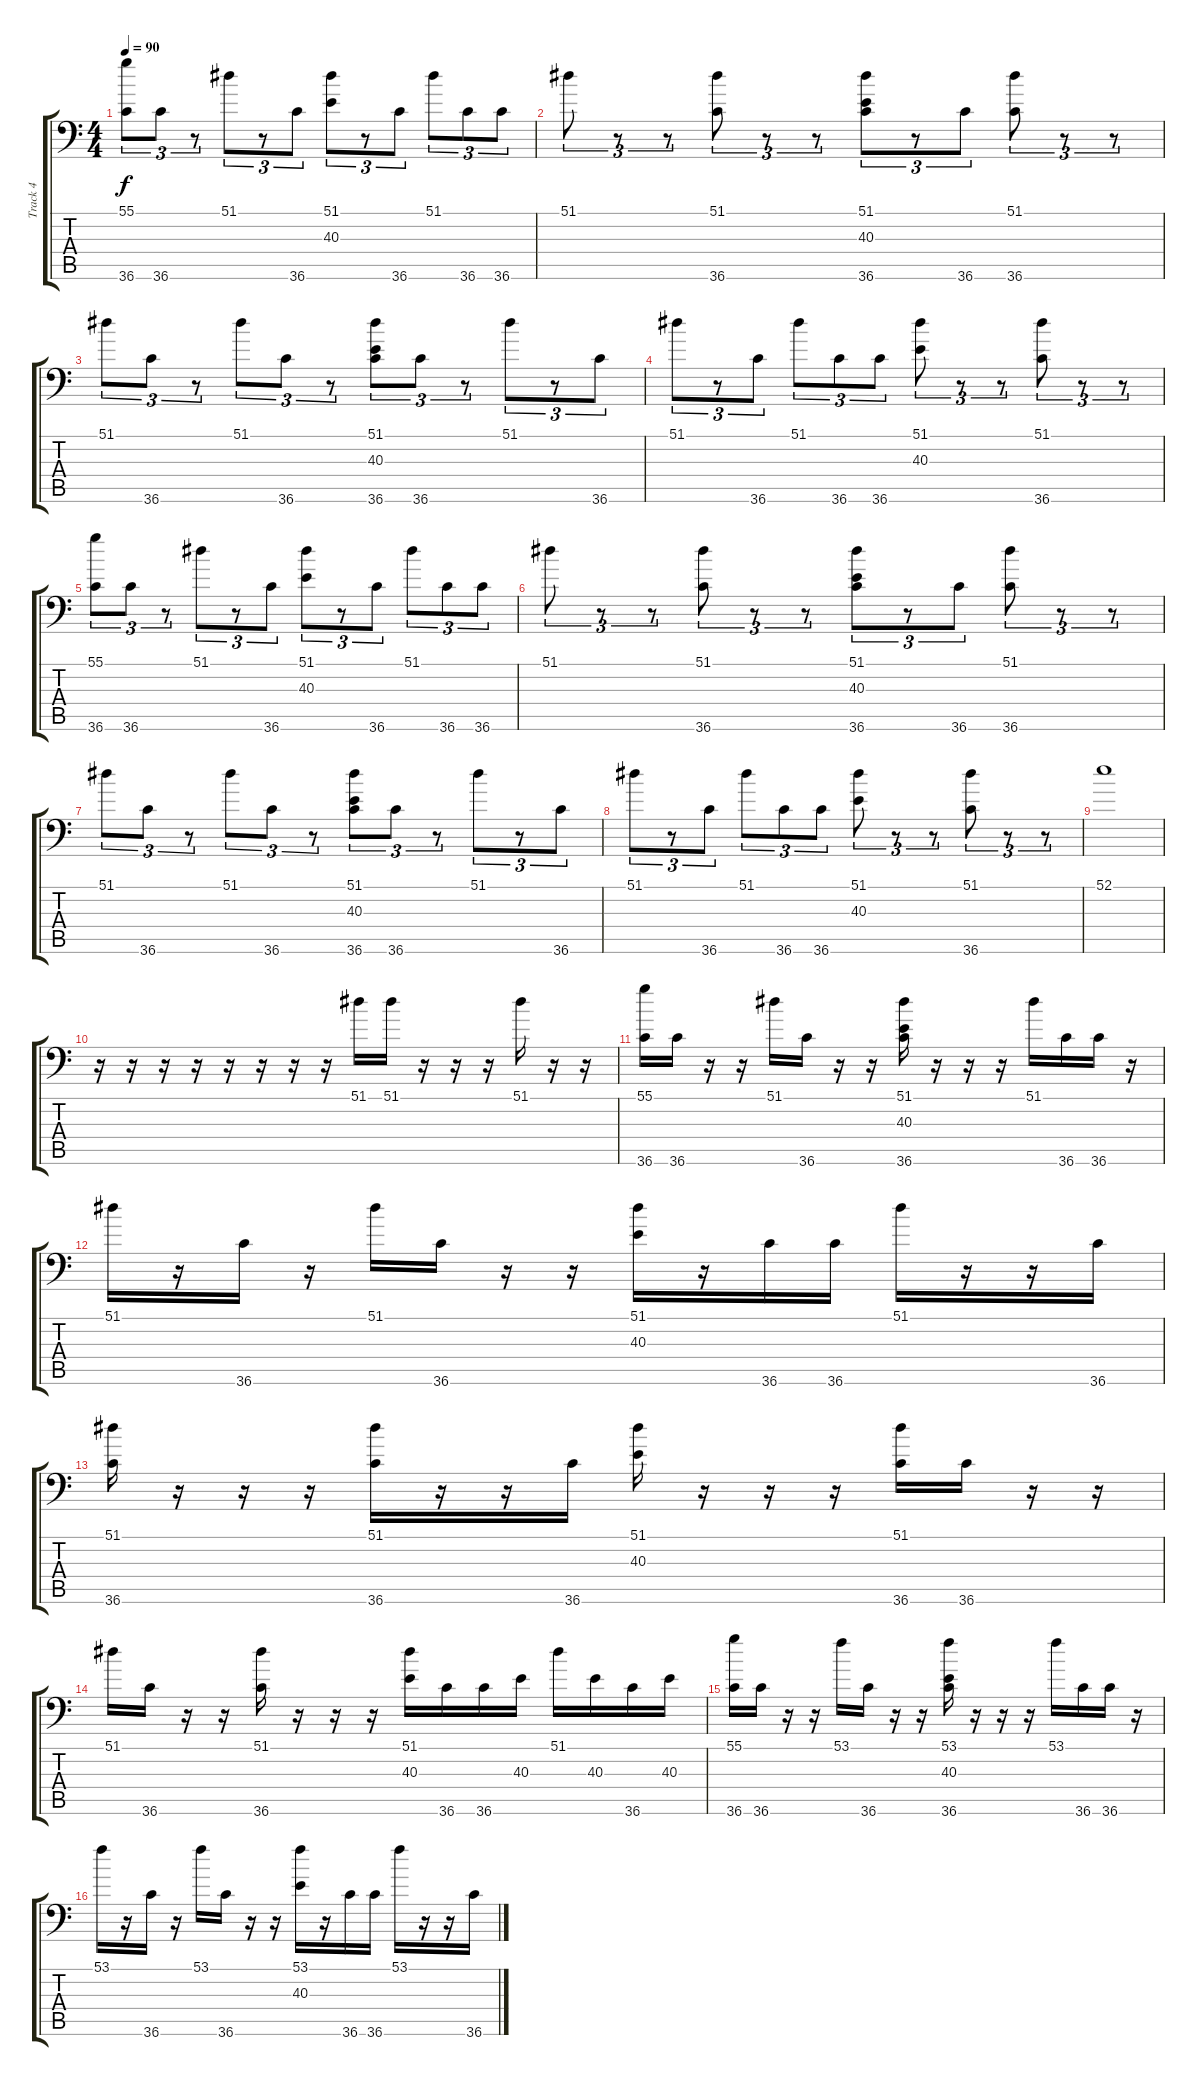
\track ("Track 4" "Track 4") {instrument acousticgrandpiano}
\staff {score tabs}
\tuning (C-1 C-1 C-1 C-1 C-1 C-1) {hide}
\ts (4 4)
\tempo 90
\clef f4
\ks c
(55.1 36.6).8{tu (3 2) dy f} 36.6.8{tu (3 2)} r.8{tu (3 2)} 51.1.8{tu (3 2)} r.8{tu (3 2)} 36.6.8{tu (3 2)} (51.1 40.3).8{tu (3 2)} r.8{tu (3 2)} 36.6.8{tu (3 2)} 51.1.8{tu (3 2)} 36.6.8{tu (3 2)} 36.6.8{tu (3 2)} |
51.1.8{tu (3 2)} r.8{tu (3 2)} r.8{tu (3 2)} (51.1 36.6).8{tu (3 2)} r.8{tu (3 2)} r.8{tu (3 2)} (51.1 40.3 36.6).8{tu (3 2)} r.8{tu (3 2)} 36.6.8{tu (3 2)} (51.1 36.6).8{tu (3 2)} r.8{tu (3 2)} r.8{tu (3 2)} |
51.1.8{tu (3 2)} 36.6.8{tu (3 2)} r.8{tu (3 2)} 51.1.8{tu (3 2)} 36.6.8{tu (3 2)} r.8{tu (3 2)} (51.1 40.3 36.6).8{tu (3 2)} 36.6.8{tu (3 2)} r.8{tu (3 2)} 51.1.8{tu (3 2)} r.8{tu (3 2)} 36.6.8{tu (3 2)} |
51.1.8{tu (3 2)} r.8{tu (3 2)} 36.6.8{tu (3 2)} 51.1.8{tu (3 2)} 36.6.8{tu (3 2)} 36.6.8{tu (3 2)} (51.1 40.3).8{tu (3 2)} r.8{tu (3 2)} r.8{tu (3 2)} (51.1 36.6).8{tu (3 2)} r.8{tu (3 2)} r.8{tu (3 2)} |
(55.1 36.6).8{tu (3 2)} 36.6.8{tu (3 2)} r.8{tu (3 2)} 51.1.8{tu (3 2)} r.8{tu (3 2)} 36.6.8{tu (3 2)} (51.1 40.3).8{tu (3 2)} r.8{tu (3 2)} 36.6.8{tu (3 2)} 51.1.8{tu (3 2)} 36.6.8{tu (3 2)} 36.6.8{tu (3 2)} |
51.1.8{tu (3 2)} r.8{tu (3 2)} r.8{tu (3 2)} (51.1 36.6).8{tu (3 2)} r.8{tu (3 2)} r.8{tu (3 2)} (51.1 40.3 36.6).8{tu (3 2)} r.8{tu (3 2)} 36.6.8{tu (3 2)} (51.1 36.6).8{tu (3 2)} r.8{tu (3 2)} r.8{tu (3 2)} |
51.1.8{tu (3 2)} 36.6.8{tu (3 2)} r.8{tu (3 2)} 51.1.8{tu (3 2)} 36.6.8{tu (3 2)} r.8{tu (3 2)} (51.1 40.3 36.6).8{tu (3 2)} 36.6.8{tu (3 2)} r.8{tu (3 2)} 51.1.8{tu (3 2)} r.8{tu (3 2)} 36.6.8{tu (3 2)} |
51.1.8{tu (3 2)} r.8{tu (3 2)} 36.6.8{tu (3 2)} 51.1.8{tu (3 2)} 36.6.8{tu (3 2)} 36.6.8{tu (3 2)} (51.1 40.3).8{tu (3 2)} r.8{tu (3 2)} r.8{tu (3 2)} (51.1 36.6).8{tu (3 2)} r.8{tu (3 2)} r.8{tu (3 2)} |
52.1.1 |
r.16 r.16 r.16 r.16 r.16 r.16 r.16 r.16 51.1.16 51.1.16 r.16 r.16 r.16 51.1.16 r.16 r.16 |
(55.1 36.6).16 36.6.16 r.16 r.16 51.1.16 36.6.16 r.16 r.16 (51.1 40.3 36.6).16 r.16 r.16 r.16 51.1.16 36.6.16 36.6.16 r.16 |
51.1.16 r.16 36.6.16 r.16 51.1.16 36.6.16 r.16 r.16 (51.1 40.3).16 r.16 36.6.16 36.6.16 51.1.16 r.16 r.16 36.6.16 |
(51.1 36.6).16 r.16 r.16 r.16 (51.1 36.6).16 r.16 r.16 36.6.16 (51.1 40.3).16 r.16 r.16 r.16 (51.1 36.6).16 36.6.16 r.16 r.16 |
51.1.16 36.6.16 r.16 r.16 (51.1 36.6).16 r.16 r.16 r.16 (51.1 40.3).16 36.6.16 36.6.16 40.3.16 51.1.16 40.3.16 36.6.16 40.3.16 |
(55.1 36.6).16 36.6.16 r.16 r.16 53.1.16 36.6.16 r.16 r.16 (53.1 40.3 36.6).16 r.16 r.16 r.16 53.1.16 36.6.16 36.6.16 r.16 |
53.1.16 r.16 36.6.16 r.16 53.1.16 36.6.16 r.16 r.16 (53.1 40.3).16 r.16 36.6.16 36.6.16 53.1.16 r.16 r.16 36.6.16
